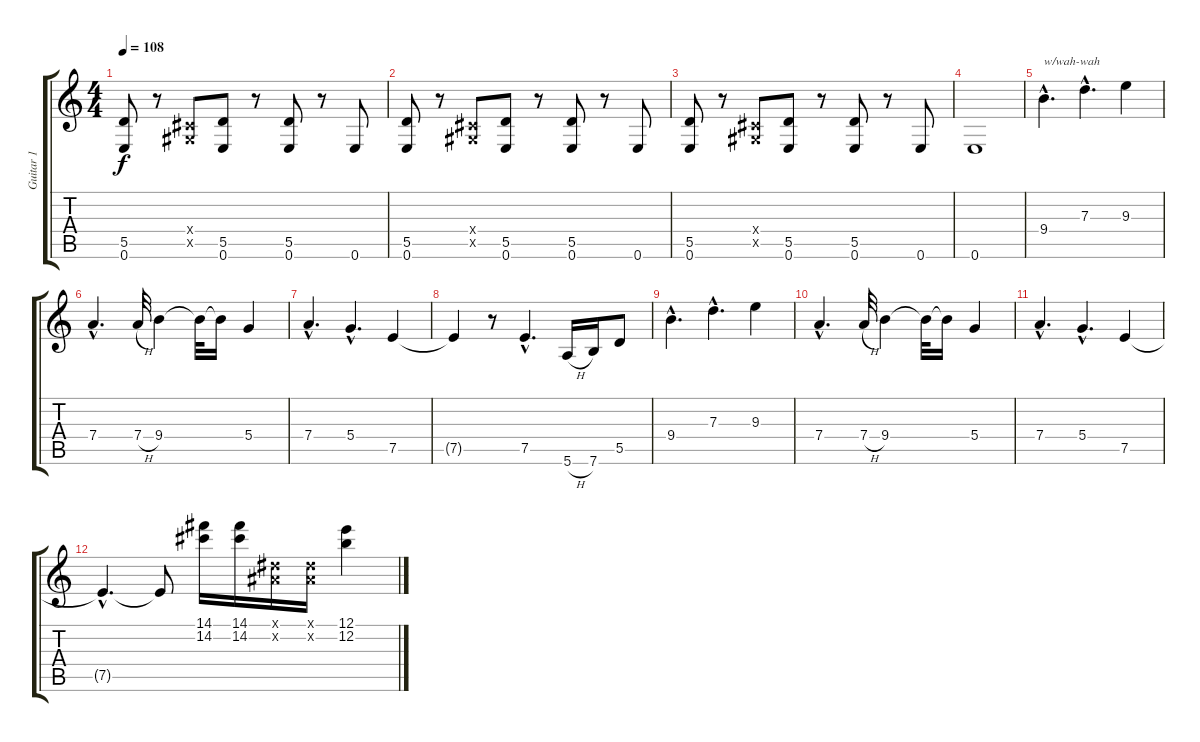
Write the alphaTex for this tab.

\track ("Guitar 1" "Guitar 1") {instrument overdrivenguitar}
\staff {score tabs}
\tuning (E4 B3 G3 D3 A2 E2) {hide}
\ts (4 4)
\tempo 108
\clef g2
\ks c
(5.5 0.6).8{dy f} r.8 (-1.4{x} -1.5{x}).8 (5.5 0.6).8 r.8 (5.5 0.6).8 r.8 0.6.8 |
(5.5 0.6).8 r.8 (-1.4{x} -1.5{x}).8 (5.5 0.6).8 r.8 (5.5 0.6).8 r.8 0.6.8 |
(5.5 0.6).8 r.8 (-1.4{x} -1.5{x}).8 (5.5 0.6).8 r.8 (5.5 0.6).8 r.8 0.6.8 |
0.6.1 |
9.4{hac}.4{d txt "w/wah-wah"} 7.3{hac}.4{d} 9.3.4 |
7.4{hac}.4{d} 7.4{h}.32 9.4.4 9.4{t}.32 9.4{t}.16 5.4.4 |
7.4{hac}.4{d} 5.4{hac}.4{d} 7.5.4 |
7.5{t}.4 r.8 7.5{hac}.4{d} 5.6{h}.16 7.6.16 5.5.8 |
9.4{hac}.4{d} 7.3{hac}.4{d} 9.3.4 |
7.4{hac}.4{d} 7.4{h}.32 9.4.4 9.4{t}.32 9.4{t}.16 5.4.4 |
7.4{hac}.4{d} 5.4{hac}.4{d} 7.5.4 |
7.5{hac t}.4{d} 7.5{t}.8 (14.1 14.2).16 (14.1 14.2).16 (-1.1{x} -1.2{x}).16 (-1.1{x} -1.2{x}).16 (12.1 12.2).4
